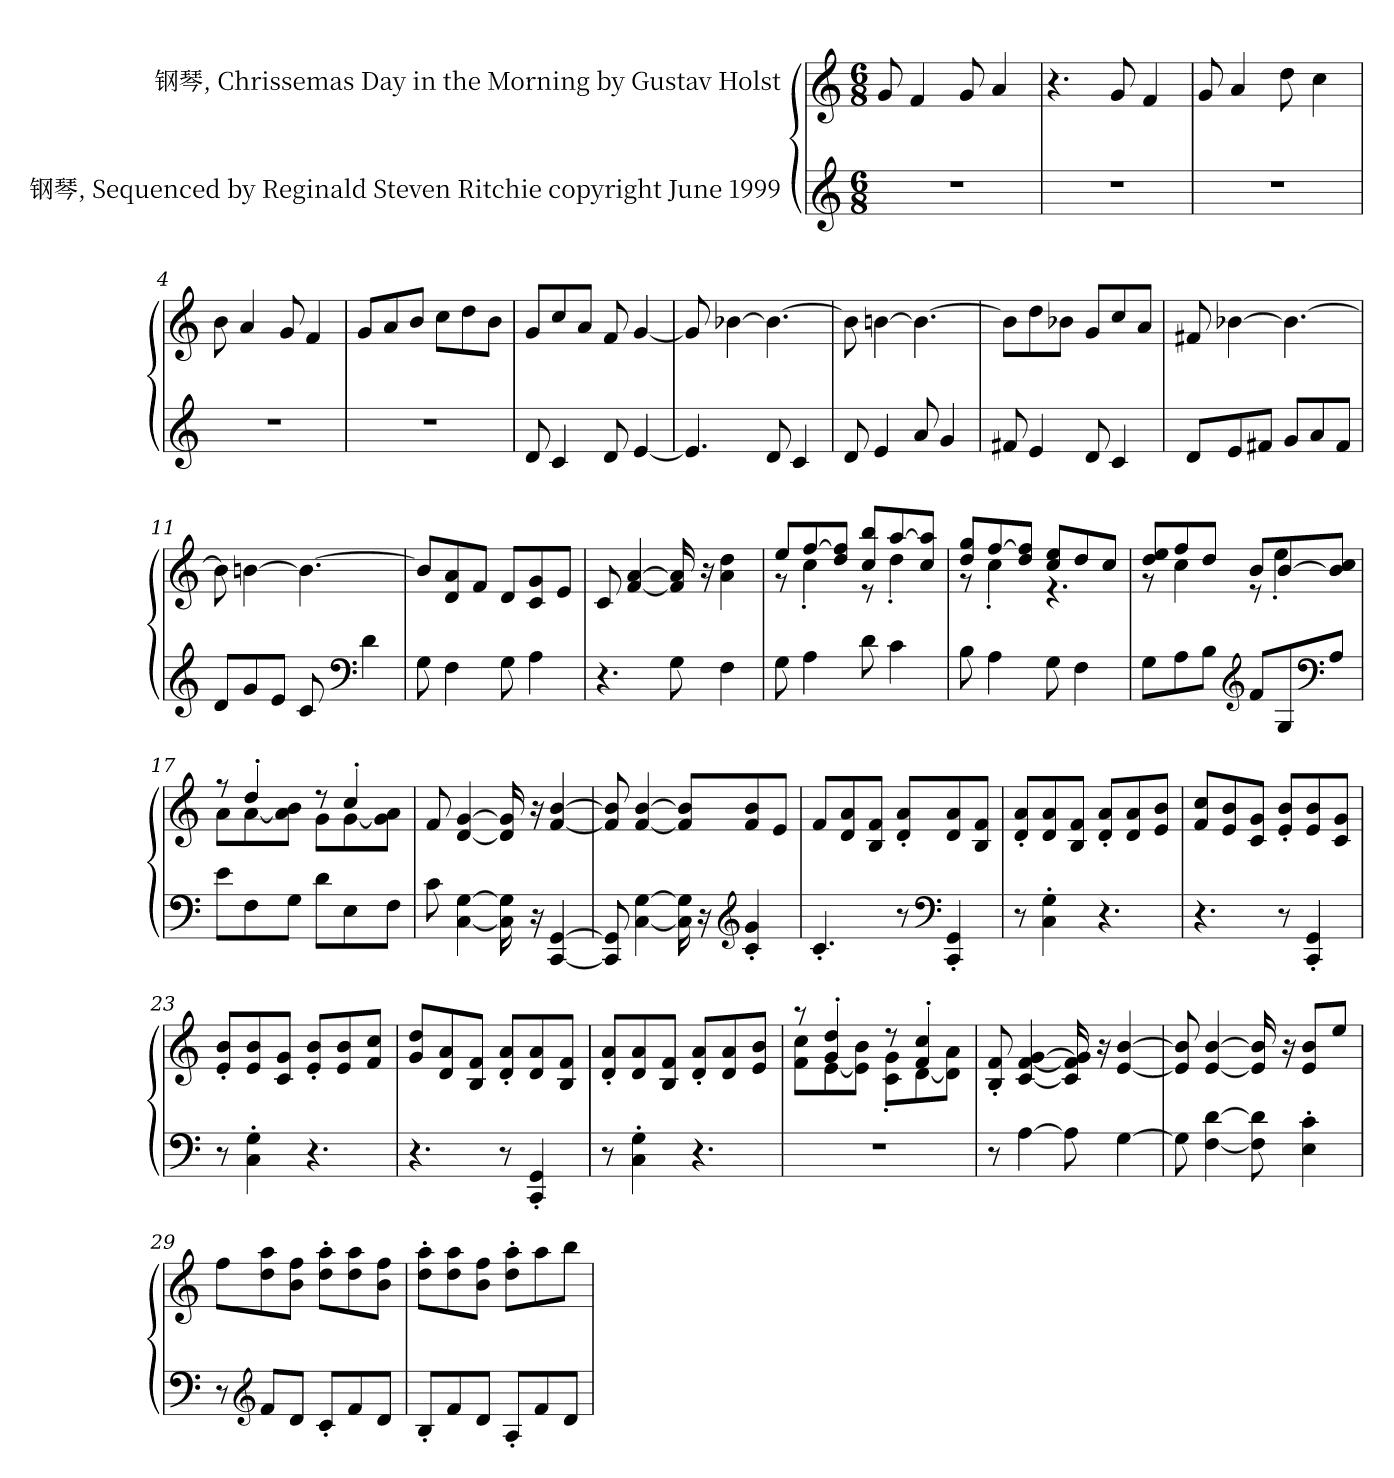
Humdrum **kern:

**kern	**kern
*part2	*part1
*staff2	*staff1
*I"钢琴, Sequenced by Reginald Steven Ritchie copyright June 1999	*I"钢琴, Chrissemas Day in the Morning by Gustav Holst
*clefG2	*clefG2
*k[]	*k[]
*M6/8	*M6/8
*MM180	*MM180
=1	=1
2.r	8g/
.	4f/
.	8g/
.	4a/
=2	=2
2.r	4.r
.	8g/
.	4f/
=3	=3
2.r	8g/
.	4a/
.	8dd\
.	4cc\
!!LO:LB:g=z
=4	=4
2.r	8b\
.	4a/
.	8g/
.	4f/
=5	=5
2.r	8g/L
.	8a/
.	8b/J
.	8cc\L
.	8dd\
.	8b\J
=6	=6
8d/	8g/L
4c/	8cc/
.	8a/J
8d/	8f/
[4e/	[4g/
=7	=7
4.e/]	8g/]
.	[4b-X\
8d/	4.b-\_
4c/	.
=8	=8
8d/	8b-\]
4e/	[4bn\
8a/	4.b\_
4g/	.
=9	=9
8f#X/	8b\L]
4e/	8dd\
.	8b-X\J
8d/	8g/L
4c/	8cc/
.	8a/J
!!LO:LB:g=z
=10	=10
8d/L	8f#X/
8e/	[4b-X\
8f#X/J	.
8g/L	4.b-\_
8a/	.
8f#/J	.
=11	=11
8d/L	8b-\]
8g/	[4bn\
8e/J	.
8c/	4.b\_
*clefF4	*
4d\	.
=12	=12
8G\	8b/L]
4F\	8d/ 8a/
.	8f/J
8G\	8d/L
4A\	8c/ 8g/
.	8e/J
=13	=13
4.r	8c/
.	[4f/ [4a/
8G\	16f/] 16a/]
.	16r
4F\	4a\ 4dd\
=14	=14
*	*^
8G\	8ee/L	8r
4A\	[8ff/	4cc'\
.	8dd/ 8ff/]J	.
8d\	8cc/ 8bb/L	8r
4c\	[8aa/	4dd'\
.	8cc/ 8aa/]J	.
!!LO:LB:g=z	!!
=15	=15	=15
8B\	8dd/ 8gg/L	8r
4A\	[8ff/	4cc'\
.	8dd/ 8ff/]J	.
8G\	8cc/ 8ee/L	4.r
4F\	8dd/	.
.	8cc/J	.
=16	=16	=16
8G\L	8dd/ 8ee/L	8r
8A\	8ff/	4cc\
8B\J	8dd/J	.
*clefG2	*	*
8f/L	8b/L	8r
8G/	[8b/	4ee'\
*clefF4	*	*
8A/J	8b/] 8cc/J	.
=17	=17	=17
8e\L	8r	8a\L
8F\	4dd'/	[8a\
8G\J	.	8a\] 8b\J
8d\L	8r	8g\L
8E\	4cc'/	[8g\
8F\J	.	8g\] 8a\J
*	*v	*v
=18	=18
8c\	8f/
[4C\ [4G\	[4d/ [4g/
16C\] 16G\]	16d/] 16g/]
16r	16r
[4CC/ [4GG/	[4f/ [4b/
!!LO:LB:g=z
=19	=19
8CC/] 8GG/]	8f/] 8b/]
[4C\ [4G\	[4f/ [4b/
16C\] 16G\]	8f/] 8b/]L
16r	.
*clefG2	*
4c/' 4g/'	8f/ 8b/
.	8e/J
=20	=20
4.c'/	8f/L
.	8d/ 8a/
.	8B/ 8f/J
8r	8d/' 8a/'L
*clefF4	*
4CC/' 4GG/'	8d/ 8a/
.	8B/ 8f/J
=21	=21
8r	8d/' 8a/'L
4C\' 4G\'	8d/ 8a/
.	8B/ 8f/J
4.r	8d/' 8a/'L
.	8d/ 8a/
.	8e/ 8b/J
=22	=22
4.r	8f/ 8cc/L
.	8e/ 8b/
.	8c/ 8g/J
8r	8e/' 8b/'L
4CC/' 4GG/'	8e/ 8b/
.	8c/ 8g/J
=23	=23
8r	8e/' 8b/'L
4C\' 4G\'	8e/ 8b/
.	8c/ 8g/J
4.r	8e/' 8b/'L
.	8e/ 8b/
.	8f/ 8cc/J
=24	=24
4.r	8g/ 8dd/L
.	8d/ 8a/
.	8B/ 8f/J
8r	8d/' 8a/'L
4CC/' 4GG/'	8d/ 8a/
.	8B/ 8f/J
!!LO:LB:g=z
=25	=25
8r	8d/' 8a/'L
4C\' 4G\'	8d/ 8a/
.	8B/ 8f/J
4.r	8d/' 8a/'L
.	8d/ 8a/
.	8e/ 8b/J
=26	=26
*	*^
2.r	8r	8f\ 8cc\L
.	4g/' 4dd/'	[8e\
.	.	8e\] 8b\J
.	8r	8c\' 8g\'L
.	4f/' 4cc/'	[8d\
.	.	8d\] 8a\J
*	*v	*v
=27	=27
8r	8B/' 8f/'
[4A\	[4c/ [4f/ [4g/
8A\]	16c/] 16f/] 16g/]
.	16r
[4G\	[4e/ [4b/
=28	=28
8G\]	8e/] 8b/]
[4F\ [4d\	[4e/ [4b/
8F\] 8d\]	16e/] 16b/]
.	16r
4E\' 4c\'	8e/ 8b/L
.	8ee/J
=29	=29
8r	8ff\L
*clefG2	*
8f/L	8dd\ 8aa\
8d/J	8b\ 8ff\J
8c'/L	8dd\' 8aa\'L
8f/	8dd\ 8aa\
8d/J	8b\ 8ff\J
!!LO:PB:g=z
=30	=30
8B'/L	8dd\' 8aa\'L
8f/	8dd\ 8aa\
8d/J	8b\ 8ff\J
8A'/L	8dd\' 8aa\'L
8f/	8aa\
8d/J	8bb\J
=	=
*-	*-
